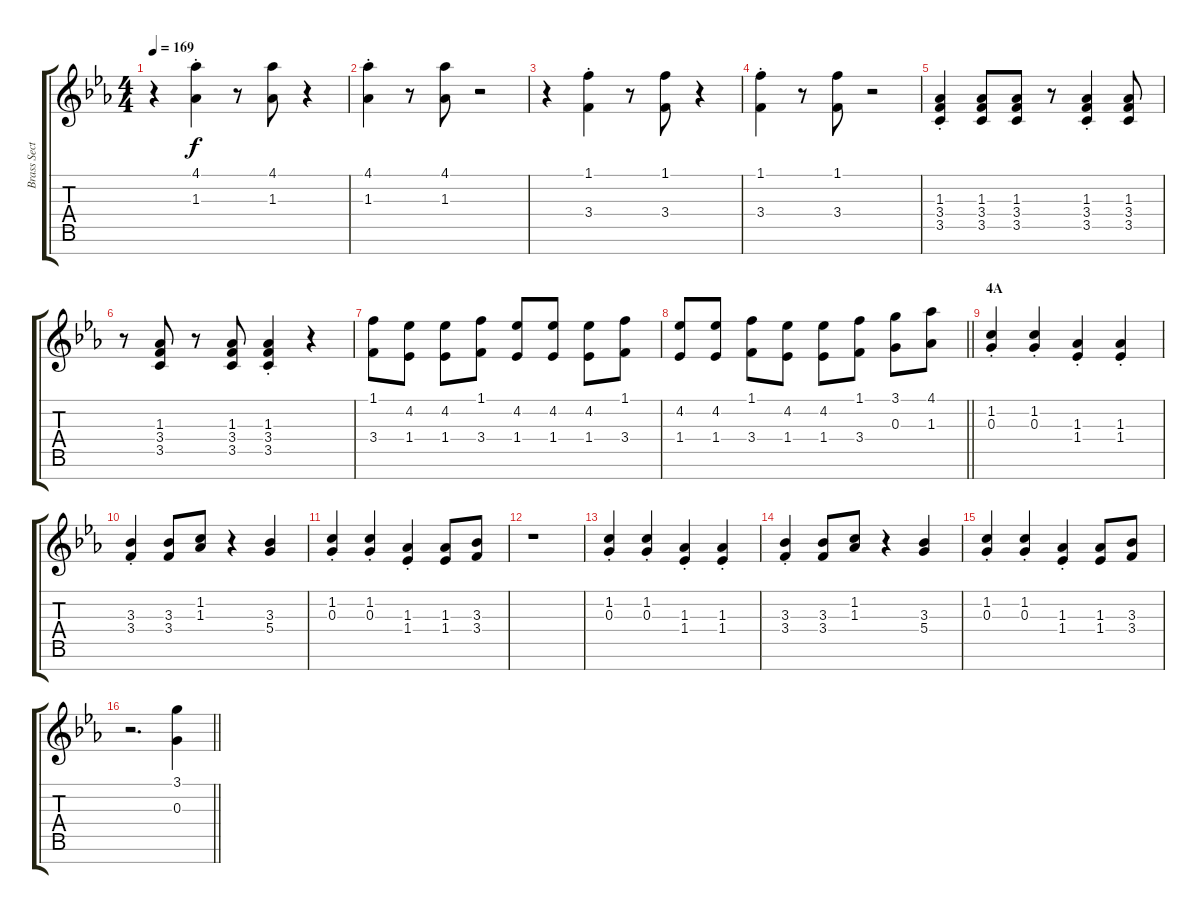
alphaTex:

\track ("Brass Section I" "Brass Sect") {instrument brasssection}
\staff {score tabs}
\tuning (E5 B4 G4 D4 A3 E3 B2) {hide}
\ts (4 4)
\tempo 169
\clef g2
\ks eb
r.4{dy f} (4.1{st} 1.3{st}).4 r.8 (4.1 1.3).8 r.4 |
(4.1{st} 1.3{st}).4 r.8 (4.1 1.3).8 r.2 |
r.4 (1.1{st} 3.4{st}).4 r.8 (1.1 3.4).8 r.4 |
(1.1{st} 3.4{st}).4 r.8 (1.1 3.4).8 r.2 |
(1.3{st} 3.4{st} 3.5{st}).4{volume 13} (1.3 3.4 3.5).8 (1.3 3.4 3.5).8 r.8 (1.3{st} 3.4{st} 3.5{st}).4 (1.3 3.4 3.5).8 |
r.8 (1.3 3.4 3.5).8 r.8 (1.3 3.4 3.5).8 (1.3{st} 3.4{st} 3.5{st}).4 r.4 |
(1.1 3.4).8{volume 15} (4.2 1.4).8 (4.2 1.4).8 (1.1 3.4).8 (4.2 1.4).8 (4.2 1.4).8 (4.2 1.4).8 (1.1 3.4).8 |
\barLineRight lightlight
(4.2 1.4).8 (4.2 1.4).8 (1.1 3.4).8 (4.2 1.4).8 (4.2 1.4).8 (1.1 3.4).8 (3.1 0.3).8 (4.1 1.3).8 |
\section ("" "4A")
(1.2{st} 0.3{st}).4{volume 12} (1.2{st} 0.3{st}).4 (1.3{st} 1.4{st}).4 (1.3{st} 1.4{st}).4 |
(3.3{st} 3.4{st}).4 (3.3 3.4).8 (1.2 1.3).8 r.4 (3.3 5.4).4 |
(1.2{st} 0.3{st}).4 (1.2{st} 0.3{st}).4 (1.3{st} 1.4{st}).4 (1.3 1.4).8 (3.3 3.4).8 |
r.1 |
(1.2{st} 0.3{st}).4 (1.2{st} 0.3{st}).4 (1.3{st} 1.4{st}).4 (1.3{st} 1.4{st}).4 |
(3.3{st} 3.4{st}).4 (3.3 3.4).8 (1.2 1.3).8 r.4 (3.3 5.4).4 |
(1.2{st} 0.3{st}).4 (1.2{st} 0.3{st}).4 (1.3{st} 1.4{st}).4 (1.3 1.4).8 (3.3 3.4).8 |
\barLineRight lightlight
r.2{d volume 15} (3.1 0.3).4
